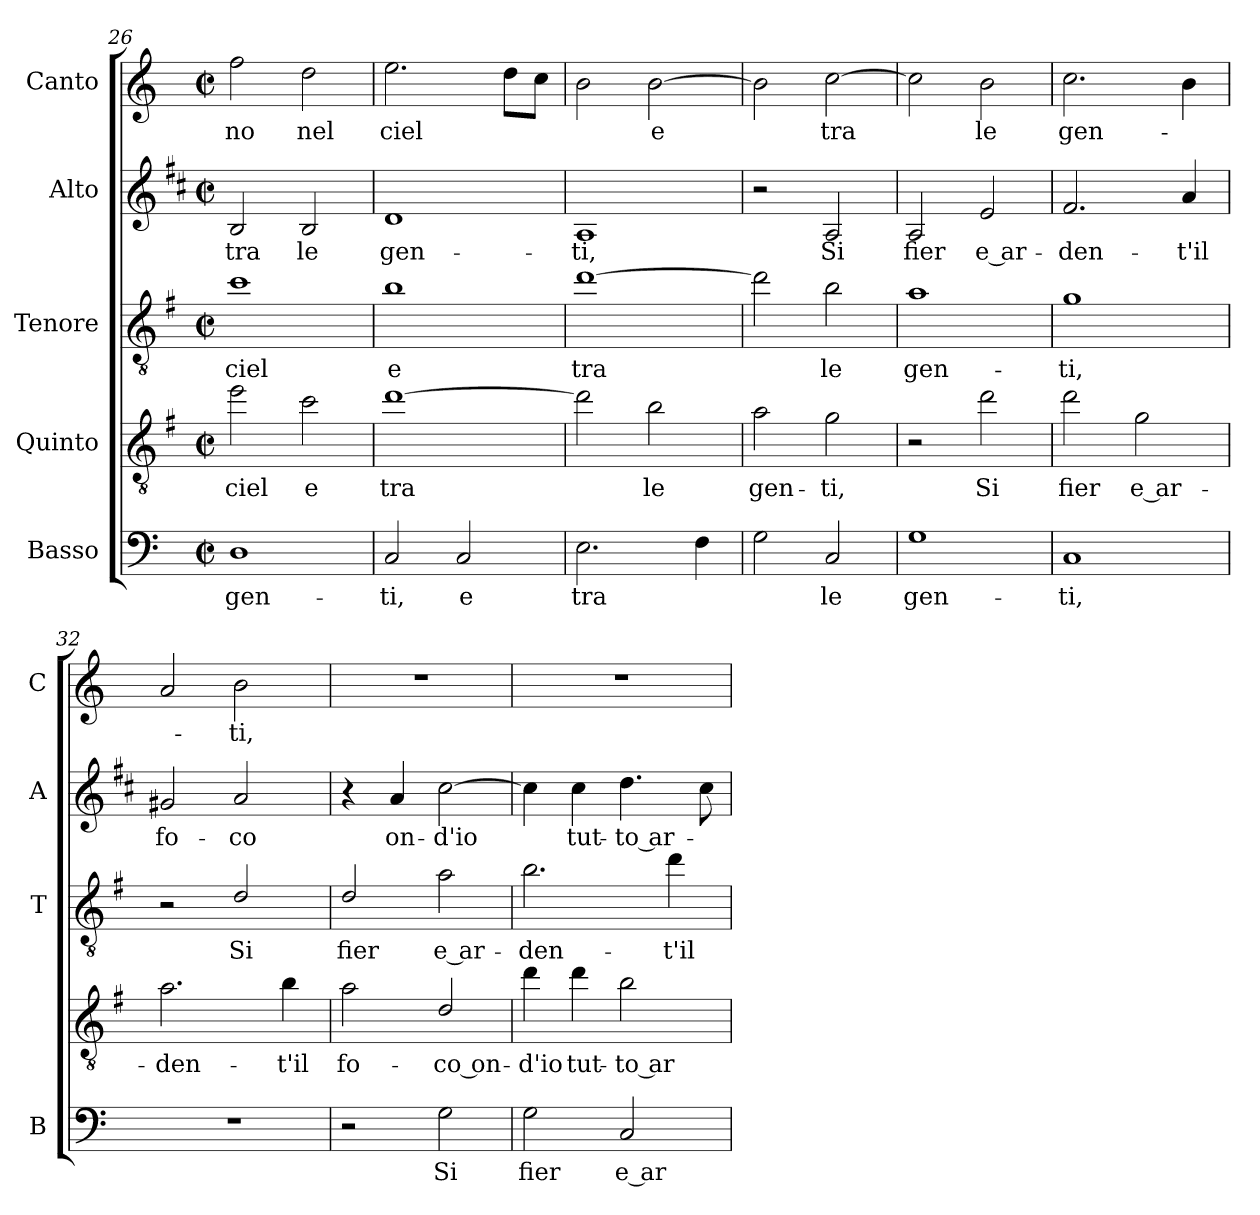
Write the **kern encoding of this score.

**kern	**text	**kern	**text	**kern	**text	**kern	**text	**kern	**text
*part5	*part5	*part4	*part4	*part3	*part3	*part2	*part2	*part1	*part1
*staff5	*staff5	*staff4	*staff4	*staff3	*staff3	*staff2	*staff2	*staff1	*staff1
*I"Basso	*	*I"Quinto	*	*I"Tenore	*	*I"Alto	*	*I"Canto	*
*I'B	*	*	*	*I'T	*	*I'A	*	*I'C	*
*clefF4	*	*clefGv2	*	*clefGv2	*	*clefG2	*	*clefG2	*
*	*	*ITrd4c7	*	*ITrd4c7	*	*ITrd1c2	*	*	*
*k[]	*	*k[]	*	*k[]	*	*k[]	*	*k[]	*
*C:	*	*C:	*	*C:	*	*C:	*	*C:	*
*M2/2	*	*M2/2	*	*M2/2	*	*M2/2	*	*M2/2	*
*met(c|)	*	*met(c|)	*	*met(c|)	*	*met(c|)	*	*met(c|)	*
=26	=26	=26	=26	=26	=26	=26	=26	=26	=26
!	!LO:LY:b	!	!	!	!	!	!	!	!
!	!	!	!LO:LY:b	!	!	!	!	!	!
!	!	!	!	!	!LO:LY:b	!	!	!	!
!	!	!	!	!	!	!	!LO:LY:b	!	!
!	!	!	!	!	!	!	!	!	!LO:LY:b
1D	gen-	2a\	ciel	1f	ciel	2A/	tra	2ff\	-no
!	!	!	!LO:LY:b	!	!	!	!	!	!
!	!	!	!	!	!	!	!LO:LY:b	!	!
!	!	!	!	!	!	!	!	!	!LO:LY:b
.	.	2f\	e	.	.	2A/	le	2dd\	nel
=27	=27	=27	=27	=27	=27	=27	=27	=27	=27
!	!LO:LY:b	!	!	!	!	!	!	!	!
!	!	!	!LO:LY:b	!	!	!	!	!	!
!	!	!	!	!	!LO:LY:b	!	!	!	!
!	!	!	!	!	!	!	!LO:LY:b	!	!
!	!	!	!	!	!	!	!	!	!LO:LY:b
2C/	-ti,	[1g	tra	1e	e	1c	gen-	2.ee\	ciel
!	!LO:LY:b	!	!	!	!	!	!	!	!
2C/	e	.	.	.	.	.	.	.	.
.	.	.	.	.	.	.	.	8dd\L	.
.	.	.	.	.	.	.	.	8cc\J	.
=28	=28	=28	=28	=28	=28	=28	=28	=28	=28
!	!LO:LY:b	!	!	!	!	!	!	!	!
!	!	!	!	!	!LO:LY:b	!	!	!	!
!	!	!	!	!	!	!	!LO:LY:b	!	!
2.E\	tra	2g\]	.	[1g	tra	1G	-ti,	2b\	.
!	!	!	!LO:LY:b	!	!	!	!	!	!
!	!	!	!	!	!	!	!	!	!LO:LY:b
.	.	2e\	le	.	.	.	.	[2b\	e
4F\	.	.	.	.	.	.	.	.	.
=29	=29	=29	=29	=29	=29	=29	=29	=29	=29
!	!	!	!LO:LY:b	!	!	!	!	!	!
2G\	.	2d\	gen-	2g\]	.	2r	.	2b\]	.
!	!LO:LY:b	!	!	!	!	!	!	!	!
!	!	!	!LO:LY:b	!	!	!	!	!	!
!	!	!	!	!	!LO:LY:b	!	!	!	!
!	!	!	!	!	!	!	!LO:LY:b	!	!
!	!	!	!	!	!	!	!	!	!LO:LY:b
2C/	le	2c\	-ti,	2e\	le	2G/	Si	[2cc\	tra
=30	=30	=30	=30	=30	=30	=30	=30	=30	=30
!	!LO:LY:b	!	!	!	!	!	!	!	!
!	!	!	!	!	!LO:LY:b	!	!	!	!
!	!	!	!	!	!	!	!LO:LY:b	!	!
1G	gen-	2r	.	1d	gen-	2G/	fier	2cc\]	.
!	!	!	!LO:LY:b	!	!	!	!	!	!
!	!	!	!	!	!	!	!LO:LY:b	!	!
!	!	!	!	!	!	!	!	!	!LO:LY:b
.	.	2g\	Si	.	.	2d/	e ar-	2b\	le
=31	=31	=31	=31	=31	=31	=31	=31	=31	=31
!	!LO:LY:b	!	!	!	!	!	!	!	!
!	!	!	!LO:LY:b	!	!	!	!	!	!
!	!	!	!	!	!LO:LY:b	!	!	!	!
!	!	!	!	!	!	!	!LO:LY:b	!	!
!	!	!	!	!	!	!	!	!	!LO:LY:b
1C	-ti,	2g\	fier	1c	-ti,	2.e/	-den-	2.cc\	gen-
!	!	!	!LO:LY:b	!	!	!	!	!	!
.	.	2c\	e ar-	.	.	.	.	.	.
!	!	!	!	!	!	!	!LO:LY:b	!	!
.	.	.	.	.	.	4g/	-t'il	4b\	.
!!LO:LB:g=z
=32	=32	=32	=32	=32	=32	=32	=32	=32	=32
!	!	!	!LO:LY:b	!	!	!	!	!	!
!	!	!	!	!	!	!	!LO:LY:b	!	!
1r	.	2.d\	-den-	2r	.	2f#X/	fo-	2a/	.
!	!	!	!	!	!LO:LY:b	!	!	!	!
!	!	!	!	!	!	!	!LO:LY:b	!	!
!	!	!	!	!	!	!	!	!	!LO:LY:b
.	.	.	.	2G/	Si	2g/	-co	2b\	-ti,
!	!	!	!LO:LY:b	!	!	!	!	!	!
.	.	4e\	-t'il	.	.	.	.	.	.
=33	=33	=33	=33	=33	=33	=33	=33	=33	=33
!	!	!	!LO:LY:b	!	!	!	!	!	!
!	!	!	!	!	!LO:LY:b	!	!	!	!
2r	.	2d\	fo-	2G/	fier	4r	.	1r	.
!	!	!	!	!	!	!	!LO:LY:b	!	!
.	.	.	.	.	.	4g/	on-	.	.
!	!LO:LY:b	!	!	!	!	!	!	!	!
!	!	!	!LO:LY:b	!	!	!	!	!	!
!	!	!	!	!	!LO:LY:b	!	!	!	!
!	!	!	!	!	!	!	!LO:LY:b	!	!
2G\	Si	2G/	-co on-	2d\	e ar-	[2b\	-d'io	.	.
=34	=34	=34	=34	=34	=34	=34	=34	=34	=34
!	!LO:LY:b	!	!	!	!	!	!	!	!
!	!	!	!LO:LY:b	!	!	!	!	!	!
!	!	!	!	!	!LO:LY:b	!	!	!	!
2G\	fier	4g\	-d'io	2.e\	-den-	4b\]	.	1r	.
!	!	!	!LO:LY:b	!	!	!	!	!	!
!	!	!	!	!	!	!	!LO:LY:b	!	!
.	.	4g\	tut-	.	.	4b\	tut-	.	.
!	!LO:LY:b	!	!	!	!	!	!	!	!
!	!	!	!LO:LY:b	!	!	!	!	!	!
!	!	!	!	!	!	!	!LO:LY:b	!	!
2C/	e ar-	2e\	-to ar-	.	.	4.cc\	-to ar-	.	.
!	!	!	!	!	!LO:LY:b	!	!	!	!
.	.	.	.	4g\	-t'il	.	.	.	.
.	.	.	.	.	.	8b\	.	.	.
=	=	=	=	=	=	=	=	=	=
*-	*-	*-	*-	*-	*-	*-	*-	*-	*-
